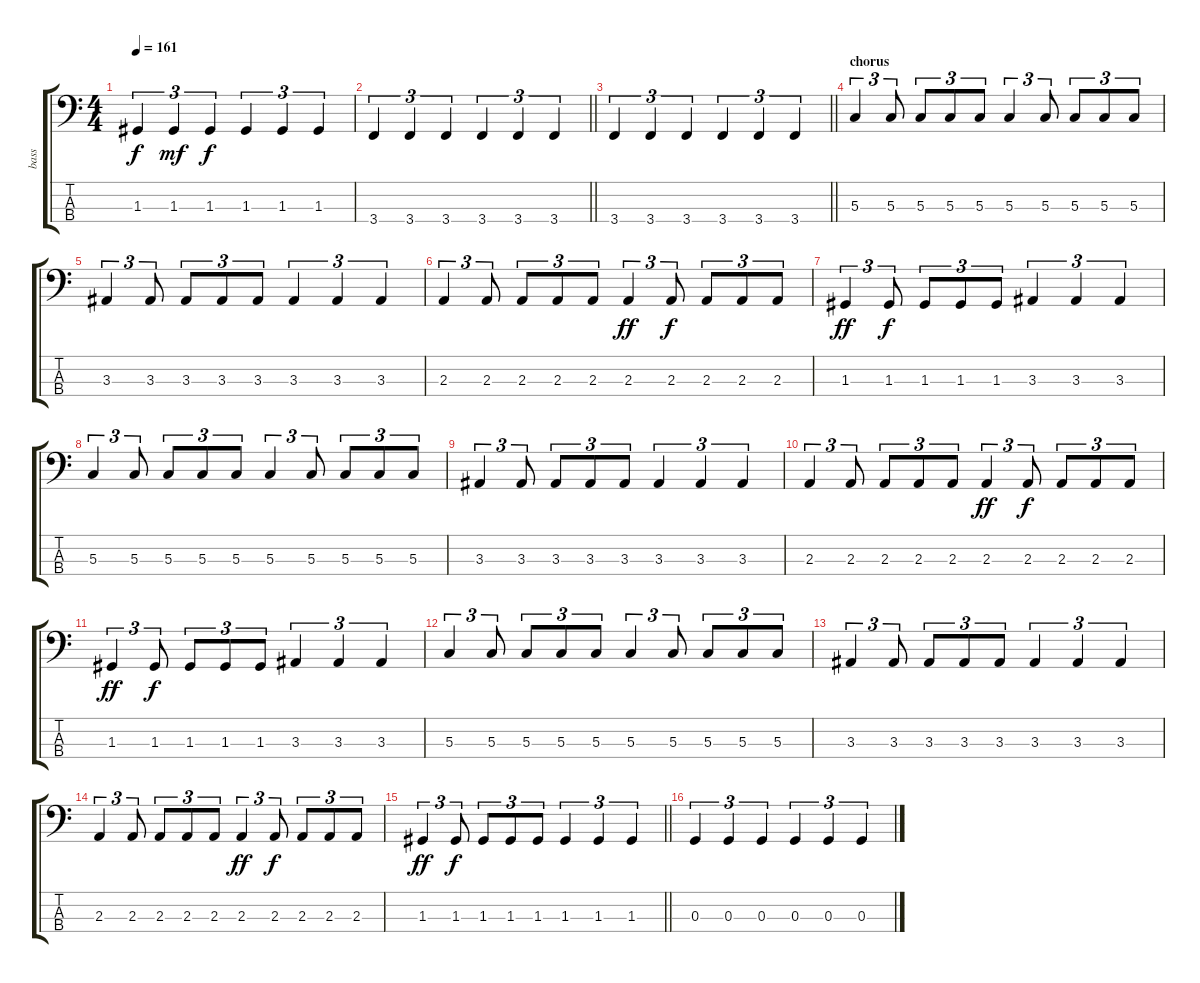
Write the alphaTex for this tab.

\track ("bass" "bass") {instrument electricbasspick}
\staff {score tabs}
\tuning (F2 C2 G1 D1) {hide}
\ts (4 4)
\tempo 161
\clef f4
\ks c
1.3.4{tu (3 2) dy f} 1.3.4{tu (3 2) dy mf} 1.3.4{tu (3 2) dy f} 1.3.4{tu (3 2)} 1.3.4{tu (3 2)} 1.3.4{tu (3 2)} |
\barLineRight lightlight
3.4.4{tu (3 2)} 3.4.4{tu (3 2)} 3.4.4{tu (3 2)} 3.4.4{tu (3 2)} 3.4.4{tu (3 2)} 3.4.4{tu (3 2)} |
\barLineRight lightlight
3.4.4{tu (3 2)} 3.4.4{tu (3 2)} 3.4.4{tu (3 2)} 3.4.4{tu (3 2)} 3.4.4{tu (3 2)} 3.4.4{tu (3 2)} |
\section ("" "chorus")
5.3.4{tu (3 2)} 5.3.8{tu (3 2)} 5.3.8{tu (3 2)} 5.3.8{tu (3 2)} 5.3.8{tu (3 2)} 5.3.4{tu (3 2)} 5.3.8{tu (3 2)} 5.3.8{tu (3 2)} 5.3.8{tu (3 2)} 5.3.8{tu (3 2)} |
3.3.4{tu (3 2)} 3.3.8{tu (3 2)} 3.3.8{tu (3 2)} 3.3.8{tu (3 2)} 3.3.8{tu (3 2)} 3.3.4{tu (3 2)} 3.3.4{tu (3 2)} 3.3.4{tu (3 2)} |
2.3.4{tu (3 2)} 2.3.8{tu (3 2)} 2.3.8{tu (3 2)} 2.3.8{tu (3 2)} 2.3.8{tu (3 2)} 2.3.4{tu (3 2) dy ff} 2.3.8{tu (3 2) dy f} 2.3.8{tu (3 2)} 2.3.8{tu (3 2)} 2.3.8{tu (3 2)} |
1.3.4{tu (3 2) dy ff} 1.3.8{tu (3 2) dy f} 1.3.8{tu (3 2)} 1.3.8{tu (3 2)} 1.3.8{tu (3 2)} 3.3.4{tu (3 2)} 3.3.4{tu (3 2)} 3.3.4{tu (3 2)} |
5.3.4{tu (3 2)} 5.3.8{tu (3 2)} 5.3.8{tu (3 2)} 5.3.8{tu (3 2)} 5.3.8{tu (3 2)} 5.3.4{tu (3 2)} 5.3.8{tu (3 2)} 5.3.8{tu (3 2)} 5.3.8{tu (3 2)} 5.3.8{tu (3 2)} |
3.3.4{tu (3 2)} 3.3.8{tu (3 2)} 3.3.8{tu (3 2)} 3.3.8{tu (3 2)} 3.3.8{tu (3 2)} 3.3.4{tu (3 2)} 3.3.4{tu (3 2)} 3.3.4{tu (3 2)} |
2.3.4{tu (3 2)} 2.3.8{tu (3 2)} 2.3.8{tu (3 2)} 2.3.8{tu (3 2)} 2.3.8{tu (3 2)} 2.3.4{tu (3 2) dy ff} 2.3.8{tu (3 2) dy f} 2.3.8{tu (3 2)} 2.3.8{tu (3 2)} 2.3.8{tu (3 2)} |
1.3.4{tu (3 2) dy ff} 1.3.8{tu (3 2) dy f} 1.3.8{tu (3 2)} 1.3.8{tu (3 2)} 1.3.8{tu (3 2)} 3.3.4{tu (3 2)} 3.3.4{tu (3 2)} 3.3.4{tu (3 2)} |
5.3.4{tu (3 2)} 5.3.8{tu (3 2)} 5.3.8{tu (3 2)} 5.3.8{tu (3 2)} 5.3.8{tu (3 2)} 5.3.4{tu (3 2)} 5.3.8{tu (3 2)} 5.3.8{tu (3 2)} 5.3.8{tu (3 2)} 5.3.8{tu (3 2)} |
3.3.4{tu (3 2)} 3.3.8{tu (3 2)} 3.3.8{tu (3 2)} 3.3.8{tu (3 2)} 3.3.8{tu (3 2)} 3.3.4{tu (3 2)} 3.3.4{tu (3 2)} 3.3.4{tu (3 2)} |
2.3.4{tu (3 2)} 2.3.8{tu (3 2)} 2.3.8{tu (3 2)} 2.3.8{tu (3 2)} 2.3.8{tu (3 2)} 2.3.4{tu (3 2) dy ff} 2.3.8{tu (3 2) dy f} 2.3.8{tu (3 2)} 2.3.8{tu (3 2)} 2.3.8{tu (3 2)} |
\barLineRight lightlight
1.3.4{tu (3 2) dy ff} 1.3.8{tu (3 2) dy f} 1.3.8{tu (3 2)} 1.3.8{tu (3 2)} 1.3.8{tu (3 2)} 1.3.4{tu (3 2)} 1.3.4{tu (3 2)} 1.3.4{tu (3 2)} |
0.3.4{tu (3 2)} 0.3.4{tu (3 2)} 0.3.4{tu (3 2)} 0.3.4{tu (3 2)} 0.3.4{tu (3 2)} 0.3.4{tu (3 2)}
